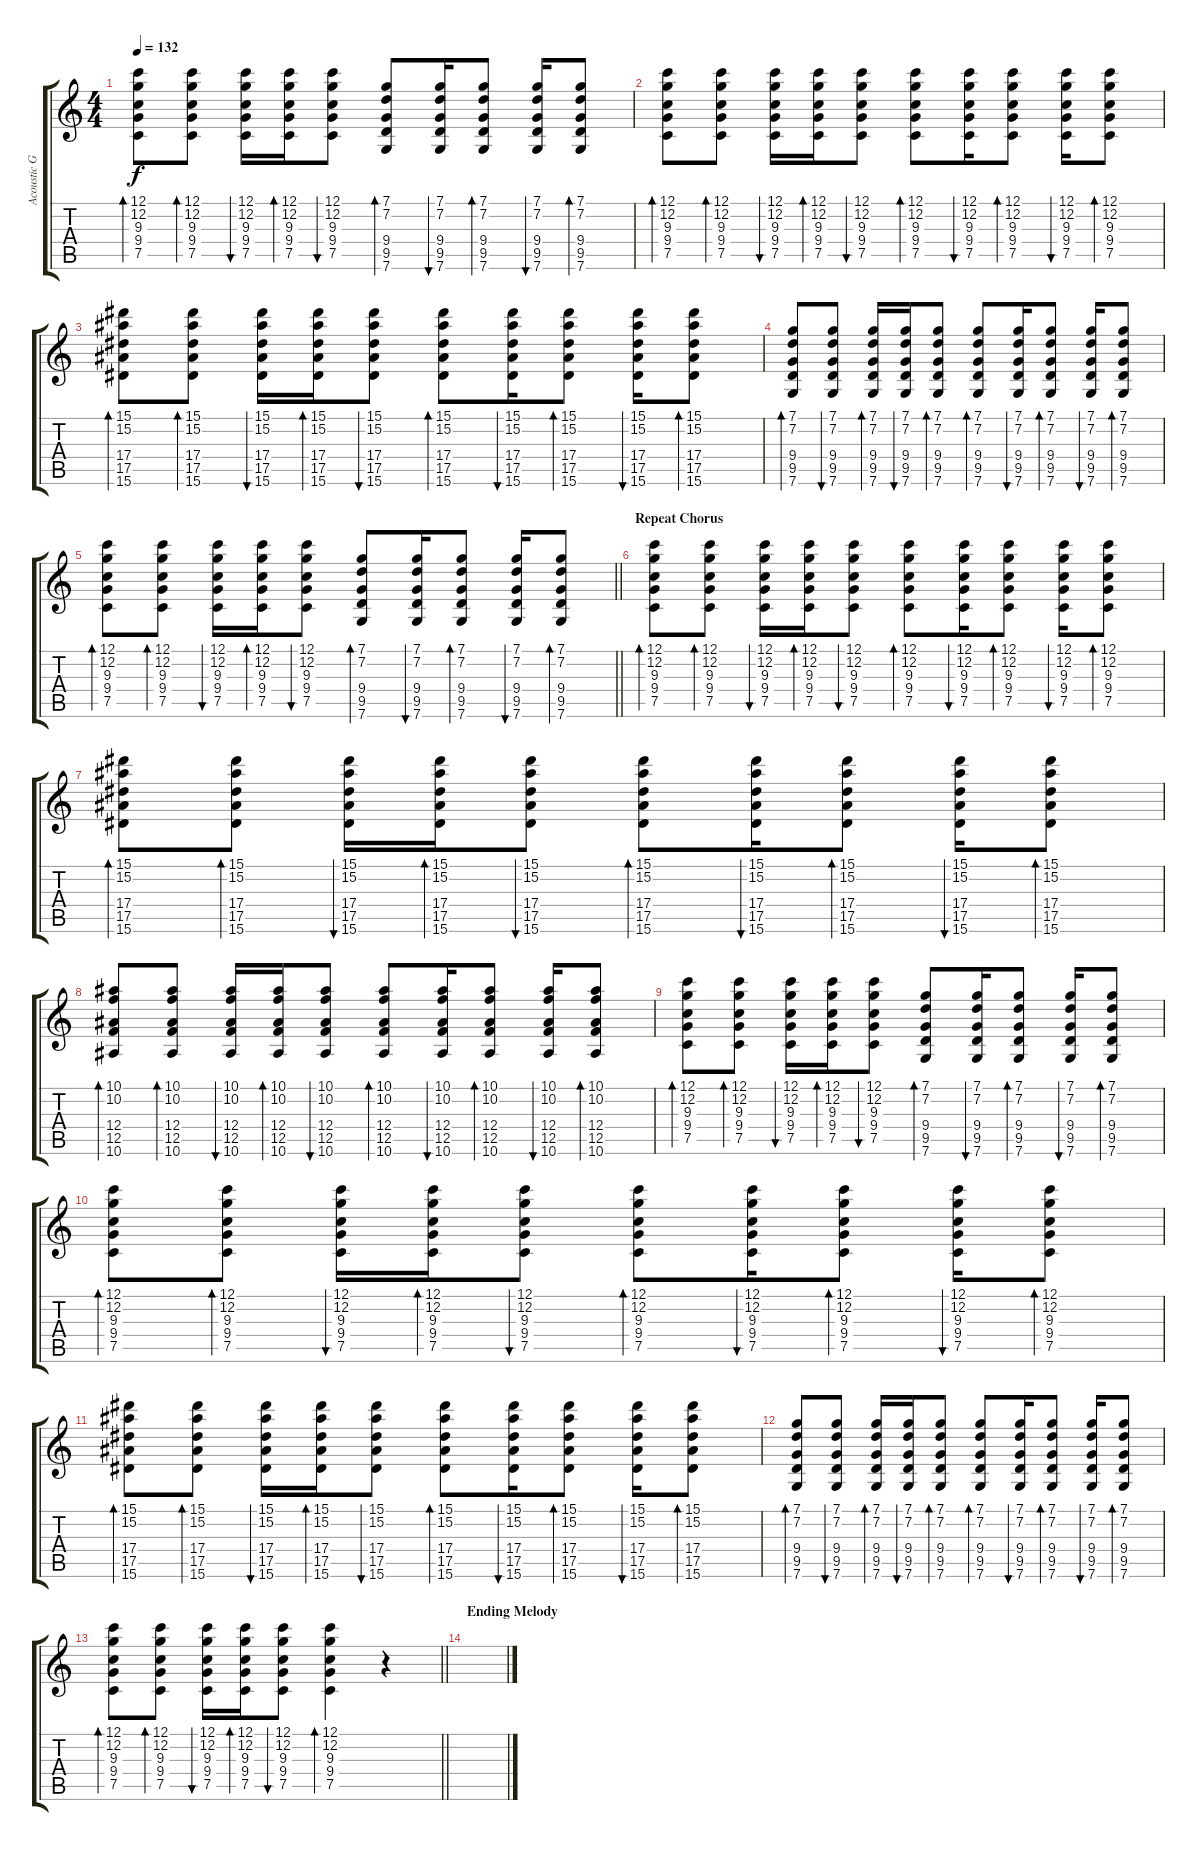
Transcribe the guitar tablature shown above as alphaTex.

\track ("Acoustic Guitar" "Acoustic G") {instrument acousticguitarsteel}
\staff {score tabs}
\tuning (C4 G3 Eb3 Bb2 F2 C2) {hide}
\ts (4 4)
\tempo 132
\clef g2
\ks c
(12.1 12.2 9.3 9.4 7.5).8{bd 60 dy f} (12.1 12.2 9.3 9.4 7.5).8{bd 60} (12.1 12.2 9.3 9.4 7.5).16{bu 60} (12.1 12.2 9.3 9.4 7.5).16{bd 60} (12.1 12.2 9.3 9.4 7.5).8{bu 60} (7.1 7.2 9.4 9.5 7.6).8{bd 60} (7.1 7.2 9.4 9.5 7.6).16{bu 60} (7.1 7.2 9.4 9.5 7.6).8{bd 60} (7.1 7.2 9.4 9.5 7.6).16{bu 60} (7.1 7.2 9.4 9.5 7.6).8{bd 60} |
(12.1 12.2 9.3 9.4 7.5).8{bd 60} (12.1 12.2 9.3 9.4 7.5).8{bd 60} (12.1 12.2 9.3 9.4 7.5).16{bu 60} (12.1 12.2 9.3 9.4 7.5).16{bd 60} (12.1 12.2 9.3 9.4 7.5).8{bu 60} (12.1 12.2 9.3 9.4 7.5).8{bd 60} (12.1 12.2 9.3 9.4 7.5).16{bu 60} (12.1 12.2 9.3 9.4 7.5).8{bd 60} (12.1 12.2 9.3 9.4 7.5).16{bu 60} (12.1 12.2 9.3 9.4 7.5).8{bd 60} |
(15.1 15.2 17.4 17.5 15.6).8{bd 60} (15.1 15.2 17.4 17.5 15.6).8{bd 60} (15.1 15.2 17.4 17.5 15.6).16{bu 60} (15.1 15.2 17.4 17.5 15.6).16{bd 60} (15.1 15.2 17.4 17.5 15.6).8{bu 60} (15.1 15.2 17.4 17.5 15.6).8{bd 60} (15.1 15.2 17.4 17.5 15.6).16{bu 60} (15.1 15.2 17.4 17.5 15.6).8{bd 60} (15.1 15.2 17.4 17.5 15.6).16{bu 60} (15.1 15.2 17.4 17.5 15.6).8{bd 60} |
(7.1 7.2 9.4 9.5 7.6).8{bd 60} (7.1 7.2 9.4 9.5 7.6).8{bu 60} (7.1 7.2 9.4 9.5 7.6).16{bd 60} (7.1 7.2 9.4 9.5 7.6).16{bu 60} (7.1 7.2 9.4 9.5 7.6).8{bd 60} (7.1 7.2 9.4 9.5 7.6).8{bd 60} (7.1 7.2 9.4 9.5 7.6).16{bu 60} (7.1 7.2 9.4 9.5 7.6).8{bd 60} (7.1 7.2 9.4 9.5 7.6).16{bu 60} (7.1 7.2 9.4 9.5 7.6).8{bd 60} |
\barLineRight lightlight
(12.1 12.2 9.3 9.4 7.5).8{bd 60} (12.1 12.2 9.3 9.4 7.5).8{bd 60} (12.1 12.2 9.3 9.4 7.5).16{bu 60} (12.1 12.2 9.3 9.4 7.5).16{bd 60} (12.1 12.2 9.3 9.4 7.5).8{bu 60} (7.1 7.2 9.4 9.5 7.6).8{bd 60} (7.1 7.2 9.4 9.5 7.6).16{bu 60} (7.1 7.2 9.4 9.5 7.6).8{bd 60} (7.1 7.2 9.4 9.5 7.6).16{bu 60} (7.1 7.2 9.4 9.5 7.6).8{bd 60} |
\section ("" "Repeat Chorus")
(12.1 12.2 9.3 9.4 7.5).8{bd 60} (12.1 12.2 9.3 9.4 7.5).8{bd 60} (12.1 12.2 9.3 9.4 7.5).16{bu 60} (12.1 12.2 9.3 9.4 7.5).16{bd 60} (12.1 12.2 9.3 9.4 7.5).8{bu 60} (12.1 12.2 9.3 9.4 7.5).8{bd 60} (12.1 12.2 9.3 9.4 7.5).16{bu 60} (12.1 12.2 9.3 9.4 7.5).8{bd 60} (12.1 12.2 9.3 9.4 7.5).16{bu 60} (12.1 12.2 9.3 9.4 7.5).8{bd 60} |
(15.1 15.2 17.4 17.5 15.6).8{bd 60} (15.1 15.2 17.4 17.5 15.6).8{bd 60} (15.1 15.2 17.4 17.5 15.6).16{bu 60} (15.1 15.2 17.4 17.5 15.6).16{bd 60} (15.1 15.2 17.4 17.5 15.6).8{bu 60} (15.1 15.2 17.4 17.5 15.6).8{bd 60} (15.1 15.2 17.4 17.5 15.6).16{bu 60} (15.1 15.2 17.4 17.5 15.6).8{bd 60} (15.1 15.2 17.4 17.5 15.6).16{bu 60} (15.1 15.2 17.4 17.5 15.6).8{bd 60} |
(10.1 10.2 12.4 12.5 10.6).8{bd 60} (10.1 10.2 12.4 12.5 10.6).8{bd 60} (10.1 10.2 12.4 12.5 10.6).16{bu 60} (10.1 10.2 12.4 12.5 10.6).16{bd 60} (10.1 10.2 12.4 12.5 10.6).8{bu 60} (10.1 10.2 12.4 12.5 10.6).8{bd 60} (10.1 10.2 12.4 12.5 10.6).16{bu 60} (10.1 10.2 12.4 12.5 10.6).8{bd 60} (10.1 10.2 12.4 12.5 10.6).16{bu 60} (10.1 10.2 12.4 12.5 10.6).8{bd 60} |
(12.1 12.2 9.3 9.4 7.5).8{bd 60} (12.1 12.2 9.3 9.4 7.5).8{bd 60} (12.1 12.2 9.3 9.4 7.5).16{bu 60} (12.1 12.2 9.3 9.4 7.5).16{bd 60} (12.1 12.2 9.3 9.4 7.5).8{bu 60} (7.1 7.2 9.4 9.5 7.6).8{bd 60} (7.1 7.2 9.4 9.5 7.6).16{bu 60} (7.1 7.2 9.4 9.5 7.6).8{bd 60} (7.1 7.2 9.4 9.5 7.6).16{bu 60} (7.1 7.2 9.4 9.5 7.6).8{bd 60} |
(12.1 12.2 9.3 9.4 7.5).8{bd 60} (12.1 12.2 9.3 9.4 7.5).8{bd 60} (12.1 12.2 9.3 9.4 7.5).16{bu 60} (12.1 12.2 9.3 9.4 7.5).16{bd 60} (12.1 12.2 9.3 9.4 7.5).8{bu 60} (12.1 12.2 9.3 9.4 7.5).8{bd 60} (12.1 12.2 9.3 9.4 7.5).16{bu 60} (12.1 12.2 9.3 9.4 7.5).8{bd 60} (12.1 12.2 9.3 9.4 7.5).16{bu 60} (12.1 12.2 9.3 9.4 7.5).8{bd 60} |
(15.1 15.2 17.4 17.5 15.6).8{bd 60} (15.1 15.2 17.4 17.5 15.6).8{bd 60} (15.1 15.2 17.4 17.5 15.6).16{bu 60} (15.1 15.2 17.4 17.5 15.6).16{bd 60} (15.1 15.2 17.4 17.5 15.6).8{bu 60} (15.1 15.2 17.4 17.5 15.6).8{bd 60} (15.1 15.2 17.4 17.5 15.6).16{bu 60} (15.1 15.2 17.4 17.5 15.6).8{bd 60} (15.1 15.2 17.4 17.5 15.6).16{bu 60} (15.1 15.2 17.4 17.5 15.6).8{bd 60} |
(7.1 7.2 9.4 9.5 7.6).8{bd 60} (7.1 7.2 9.4 9.5 7.6).8{bu 60} (7.1 7.2 9.4 9.5 7.6).16{bd 60} (7.1 7.2 9.4 9.5 7.6).16{bu 60} (7.1 7.2 9.4 9.5 7.6).8{bd 60} (7.1 7.2 9.4 9.5 7.6).8{bd 60} (7.1 7.2 9.4 9.5 7.6).16{bu 60} (7.1 7.2 9.4 9.5 7.6).8{bd 60} (7.1 7.2 9.4 9.5 7.6).16{bu 60} (7.1 7.2 9.4 9.5 7.6).8{bd 60} |
\barLineRight lightlight
(12.1 12.2 9.3 9.4 7.5).8{bd 60} (12.1 12.2 9.3 9.4 7.5).8{bd 60} (12.1 12.2 9.3 9.4 7.5).16{bu 60} (12.1 12.2 9.3 9.4 7.5).16{bd 60} (12.1 12.2 9.3 9.4 7.5).8{bu 60} (12.1 12.2 9.3 9.4 7.5).4{bd 60} r.4 |
\section ("" "Ending Melody")
